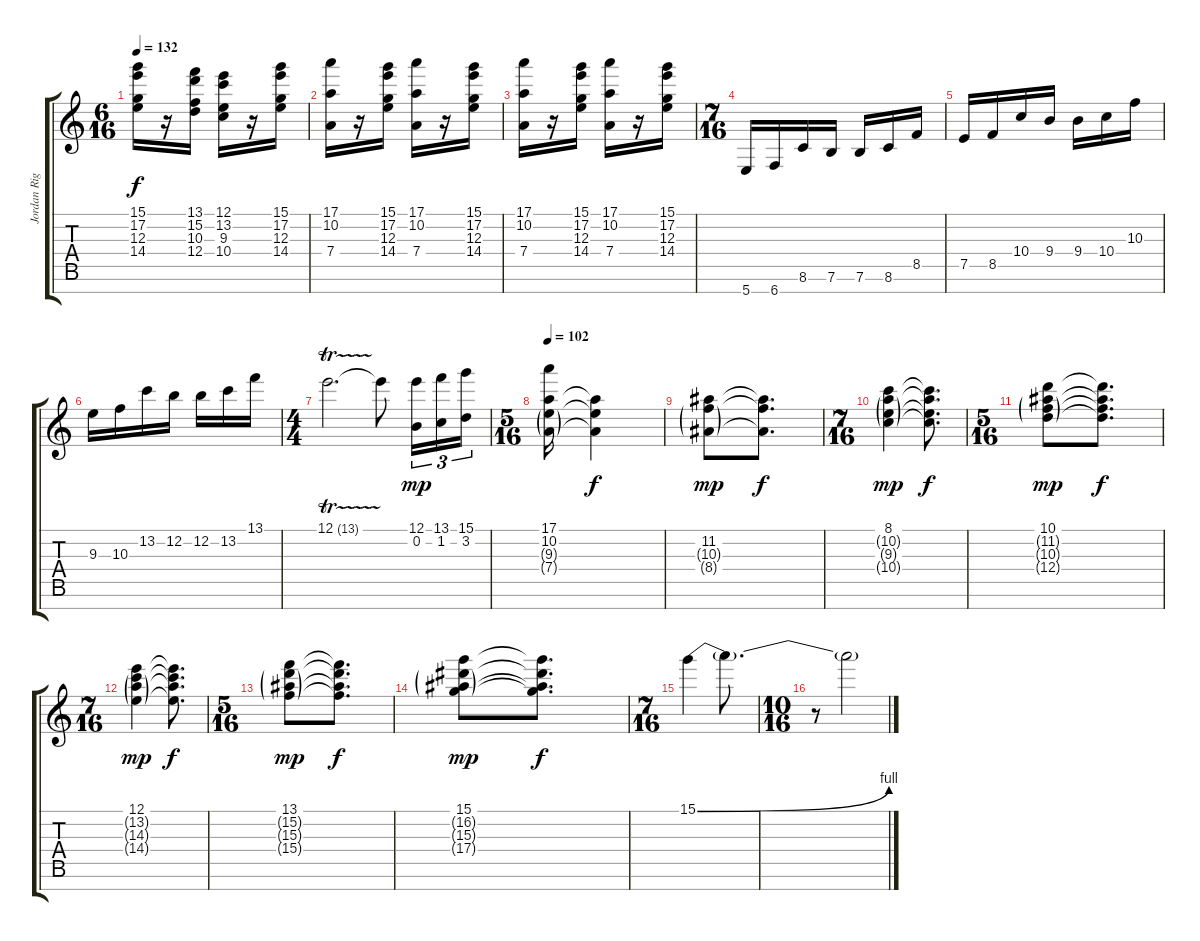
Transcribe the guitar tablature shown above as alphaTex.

\track ("Jordan Right Hand Overdubs and Effects" "Jordan Rig") {instrument violin}
\staff {score tabs}
\tuning (E5 B4 G4 D4 A3 E3 B2) {hide}
\ts (6 16)
\tempo 132
\clef g2
\ks c
(15.1 17.2 12.3 14.4).16{dy f} r.16 (13.1 15.2 10.3 12.4).16 (12.1 13.2 9.3 10.4).16 r.16 (15.1 17.2 12.3 14.4).16 |
(17.1 10.2 7.4).16 r.16 (15.1 17.2 12.3 14.4).16 (17.1 10.2 7.4).16 r.16 (15.1 17.2 12.3 14.4).16 |
(17.1 10.2 7.4).16 r.16 (15.1 17.2 12.3 14.4).16 (17.1 10.2 7.4).16 r.16 (15.1 17.2 12.3 14.4).16 |
\ts (7 16)
5.7.16 6.7.16 8.6.16 7.6.16 7.6.16 8.6.16 8.5.16 |
7.5.16 8.5.16 10.4.16 9.4.16 9.4.16 10.4.16 10.3.16 |
9.3.16 10.3.16 13.2.16 12.2.16 12.2.16 13.2.16 13.1.16 |
\ts (4 4)
12.1{tr (13 32)}.2{d} 12.1{t}.8 (12.1 0.2).16{tu (3 2) dy mp} (13.1 1.2).16{tu (3 2)} (15.1 3.2).16{tu (3 2)} |
\ts (5 16)
\tempo 102
(17.1 10.2 9.3{g} 7.4{g}).16 (10.2{t} 9.3{t} 7.4{t}).4{dy f} |
(11.2 10.3{g} 8.4{g}).8{dy mp} (11.2{t} 10.3{t} 8.4{t}).8{d dy f} |
\ts (7 16)
(8.1 10.2{g} 9.3{g} 10.4{g}).4{dy mp} (8.1{t} 10.2{t} 9.3{t} 10.4{t}).8{d dy f} |
\ts (5 16)
(10.1 11.2{g} 10.3{g} 12.4{g}).8{dy mp} (10.1{t} 11.2{t} 10.3{t} 12.4{t}).8{d dy f} |
\ts (7 16)
(12.1 13.2{g} 14.3{g} 14.4{g}).4{dy mp} (12.1{t} 13.2{t} 14.3{t} 14.4{t}).8{d dy f} |
\ts (5 16)
(13.1 15.2{g} 15.3{g} 15.4{g}).8{dy mp} (13.1{t} 15.2{t} 15.3{t} 15.4{t}).8{d dy f} |
(15.1 16.2{g} 15.3{g} 17.4{g}).8{dy mp} (15.1{t} 16.2{t} 15.3{t} 17.4{t}).8{d dy f} |
\ts (7 16)
15.1{be (bend 0 0 60 4)}.4 15.1{t}.8{d} |
\ts (10 16)
r.8 15.1{t}.2
